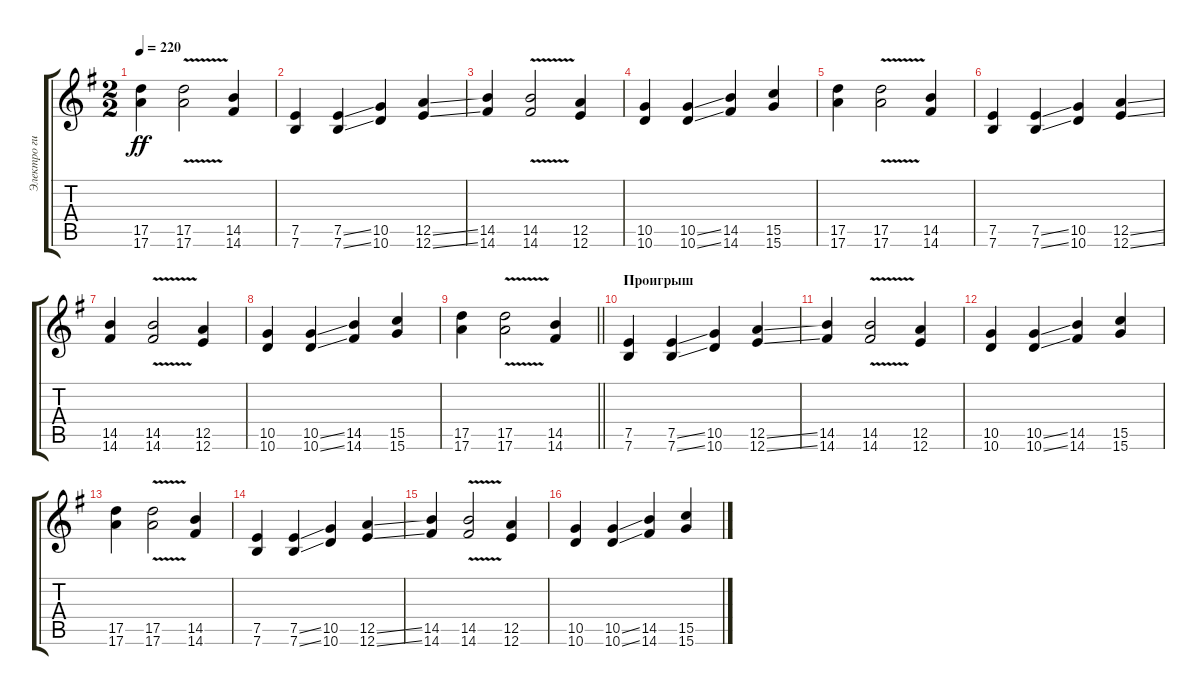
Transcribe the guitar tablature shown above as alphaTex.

\track ("Электро гитара" "Электро ги") {instrument electricguitarjazz}
\staff {score tabs}
\tuning (E4 B3 G3 D3 A2 E2) {hide}
\ts (2 2)
\tempo 220
\clef g2
\ks eminor
(17.5 17.6).4{dy ff} (17.5{v} 17.6{v}).2 (14.5 14.6).4 |
(7.5 7.6).4 (7.5{ss} 7.6{ss}).4 (10.5 10.6).4 (12.5{ss} 12.6{ss}).4 |
(14.5 14.6).4 (14.5{v} 14.6{v}).2 (12.5 12.6).4 |
(10.5 10.6).4 (10.5{ss} 10.6{ss}).4 (14.5 14.6).4 (15.5 15.6).4 |
(17.5 17.6).4 (17.5{v} 17.6{v}).2 (14.5 14.6).4 |
(7.5 7.6).4 (7.5{ss} 7.6{ss}).4 (10.5 10.6).4 (12.5{ss} 12.6{ss}).4 |
(14.5 14.6).4 (14.5{v} 14.6{v}).2 (12.5 12.6).4 |
(10.5 10.6).4 (10.5{ss} 10.6{ss}).4 (14.5 14.6).4 (15.5 15.6).4 |
\barLineRight lightlight
(17.5 17.6).4 (17.5{v} 17.6{v}).2 (14.5 14.6).4 |
\section ("" "Проигрыш")
(7.5 7.6).4 (7.5{ss} 7.6{ss}).4 (10.5 10.6).4 (12.5{ss} 12.6{ss}).4 |
(14.5 14.6).4 (14.5{v} 14.6{v}).2 (12.5 12.6).4 |
(10.5 10.6).4 (10.5{ss} 10.6{ss}).4 (14.5 14.6).4 (15.5 15.6).4 |
(17.5 17.6).4 (17.5{v} 17.6{v}).2 (14.5 14.6).4 |
(7.5 7.6).4 (7.5{ss} 7.6{ss}).4 (10.5 10.6).4 (12.5{ss} 12.6{ss}).4 |
(14.5 14.6).4 (14.5{v} 14.6{v}).2 (12.5 12.6).4 |
(10.5 10.6).4 (10.5{ss} 10.6{ss}).4 (14.5 14.6).4 (15.5 15.6).4
